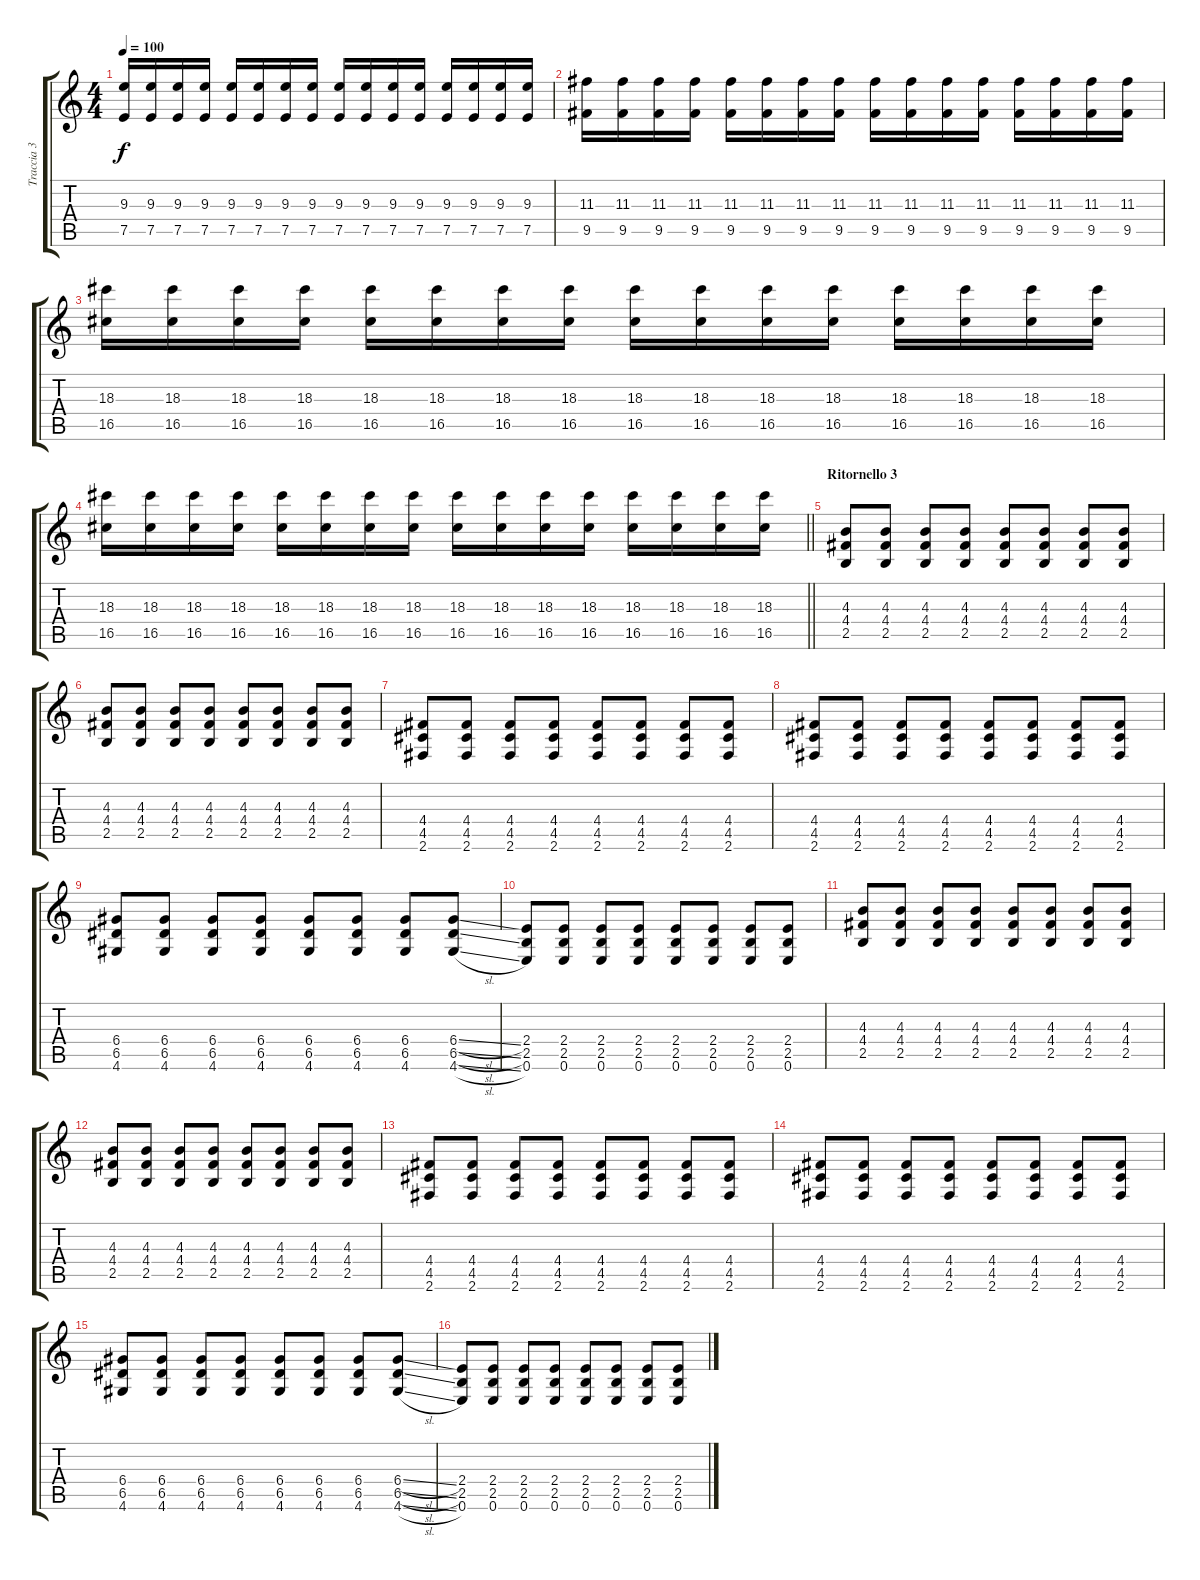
\track ("Traccia 3" "Traccia 3") {instrument overdrivenguitar}
\staff {score tabs}
\tuning (E4 B3 G3 D3 A2 E2) {hide}
\ts (4 4)
\tempo 100
\clef g2
\ks c
(9.3 7.5).16{dy f} (9.3 7.5).16 (9.3 7.5).16 (9.3 7.5).16 (9.3 7.5).16 (9.3 7.5).16 (9.3 7.5).16 (9.3 7.5).16 (9.3 7.5).16 (9.3 7.5).16 (9.3 7.5).16 (9.3 7.5).16 (9.3 7.5).16 (9.3 7.5).16 (9.3 7.5).16 (9.3 7.5).16 |
(11.3 9.5).16 (11.3 9.5).16 (11.3 9.5).16 (11.3 9.5).16 (11.3 9.5).16 (11.3 9.5).16 (11.3 9.5).16 (11.3 9.5).16 (11.3 9.5).16 (11.3 9.5).16 (11.3 9.5).16 (11.3 9.5).16 (11.3 9.5).16 (11.3 9.5).16 (11.3 9.5).16 (11.3 9.5).16 |
(18.3 16.5).16 (18.3 16.5).16 (18.3 16.5).16 (18.3 16.5).16 (18.3 16.5).16 (18.3 16.5).16 (18.3 16.5).16 (18.3 16.5).16 (18.3 16.5).16 (18.3 16.5).16 (18.3 16.5).16 (18.3 16.5).16 (18.3 16.5).16 (18.3 16.5).16 (18.3 16.5).16 (18.3 16.5).16 |
\barLineRight lightlight
(18.3 16.5).16 (18.3 16.5).16 (18.3 16.5).16 (18.3 16.5).16 (18.3 16.5).16 (18.3 16.5).16 (18.3 16.5).16 (18.3 16.5).16 (18.3 16.5).16 (18.3 16.5).16 (18.3 16.5).16 (18.3 16.5).16 (18.3 16.5).16 (18.3 16.5).16 (18.3 16.5).16 (18.3 16.5).16 |
\section ("" "Ritornello 3")
(4.3 4.4 2.5).8 (4.3 4.4 2.5).8 (4.3 4.4 2.5).8 (4.3 4.4 2.5).8 (4.3 4.4 2.5).8 (4.3 4.4 2.5).8 (4.3 4.4 2.5).8 (4.3 4.4 2.5).8 |
(4.3 4.4 2.5).8 (4.3 4.4 2.5).8 (4.3 4.4 2.5).8 (4.3 4.4 2.5).8 (4.3 4.4 2.5).8 (4.3 4.4 2.5).8 (4.3 4.4 2.5).8 (4.3 4.4 2.5).8 |
(4.4 4.5 2.6).8 (4.4 4.5 2.6).8 (4.4 4.5 2.6).8 (4.4 4.5 2.6).8 (4.4 4.5 2.6).8 (4.4 4.5 2.6).8 (4.4 4.5 2.6).8 (4.4 4.5 2.6).8 |
(4.4 4.5 2.6).8 (4.4 4.5 2.6).8 (4.4 4.5 2.6).8 (4.4 4.5 2.6).8 (4.4 4.5 2.6).8 (4.4 4.5 2.6).8 (4.4 4.5 2.6).8 (4.4 4.5 2.6).8 |
(6.4 6.5 4.6).8 (6.4 6.5 4.6).8 (6.4 6.5 4.6).8 (6.4 6.5 4.6).8 (6.4 6.5 4.6).8 (6.4 6.5 4.6).8 (6.4 6.5 4.6).8 (6.4{sl} 6.5{sl} 4.6{sl}).8 |
(2.4 2.5 0.6).8 (2.4 2.5 0.6).8 (2.4 2.5 0.6).8 (2.4 2.5 0.6).8 (2.4 2.5 0.6).8 (2.4 2.5 0.6).8 (2.4 2.5 0.6).8 (2.4 2.5 0.6).8 |
(4.3 4.4 2.5).8 (4.3 4.4 2.5).8 (4.3 4.4 2.5).8 (4.3 4.4 2.5).8 (4.3 4.4 2.5).8 (4.3 4.4 2.5).8 (4.3 4.4 2.5).8 (4.3 4.4 2.5).8 |
(4.3 4.4 2.5).8 (4.3 4.4 2.5).8 (4.3 4.4 2.5).8 (4.3 4.4 2.5).8 (4.3 4.4 2.5).8 (4.3 4.4 2.5).8 (4.3 4.4 2.5).8 (4.3 4.4 2.5).8 |
(4.4 4.5 2.6).8 (4.4 4.5 2.6).8 (4.4 4.5 2.6).8 (4.4 4.5 2.6).8 (4.4 4.5 2.6).8 (4.4 4.5 2.6).8 (4.4 4.5 2.6).8 (4.4 4.5 2.6).8 |
(4.4 4.5 2.6).8 (4.4 4.5 2.6).8 (4.4 4.5 2.6).8 (4.4 4.5 2.6).8 (4.4 4.5 2.6).8 (4.4 4.5 2.6).8 (4.4 4.5 2.6).8 (4.4 4.5 2.6).8 |
(6.4 6.5 4.6).8 (6.4 6.5 4.6).8 (6.4 6.5 4.6).8 (6.4 6.5 4.6).8 (6.4 6.5 4.6).8 (6.4 6.5 4.6).8 (6.4 6.5 4.6).8 (6.4{sl} 6.5{sl} 4.6{sl}).8 |
(2.4 2.5 0.6).8 (2.4 2.5 0.6).8 (2.4 2.5 0.6).8 (2.4 2.5 0.6).8 (2.4 2.5 0.6).8 (2.4 2.5 0.6).8 (2.4 2.5 0.6).8 (2.4 2.5 0.6).8
